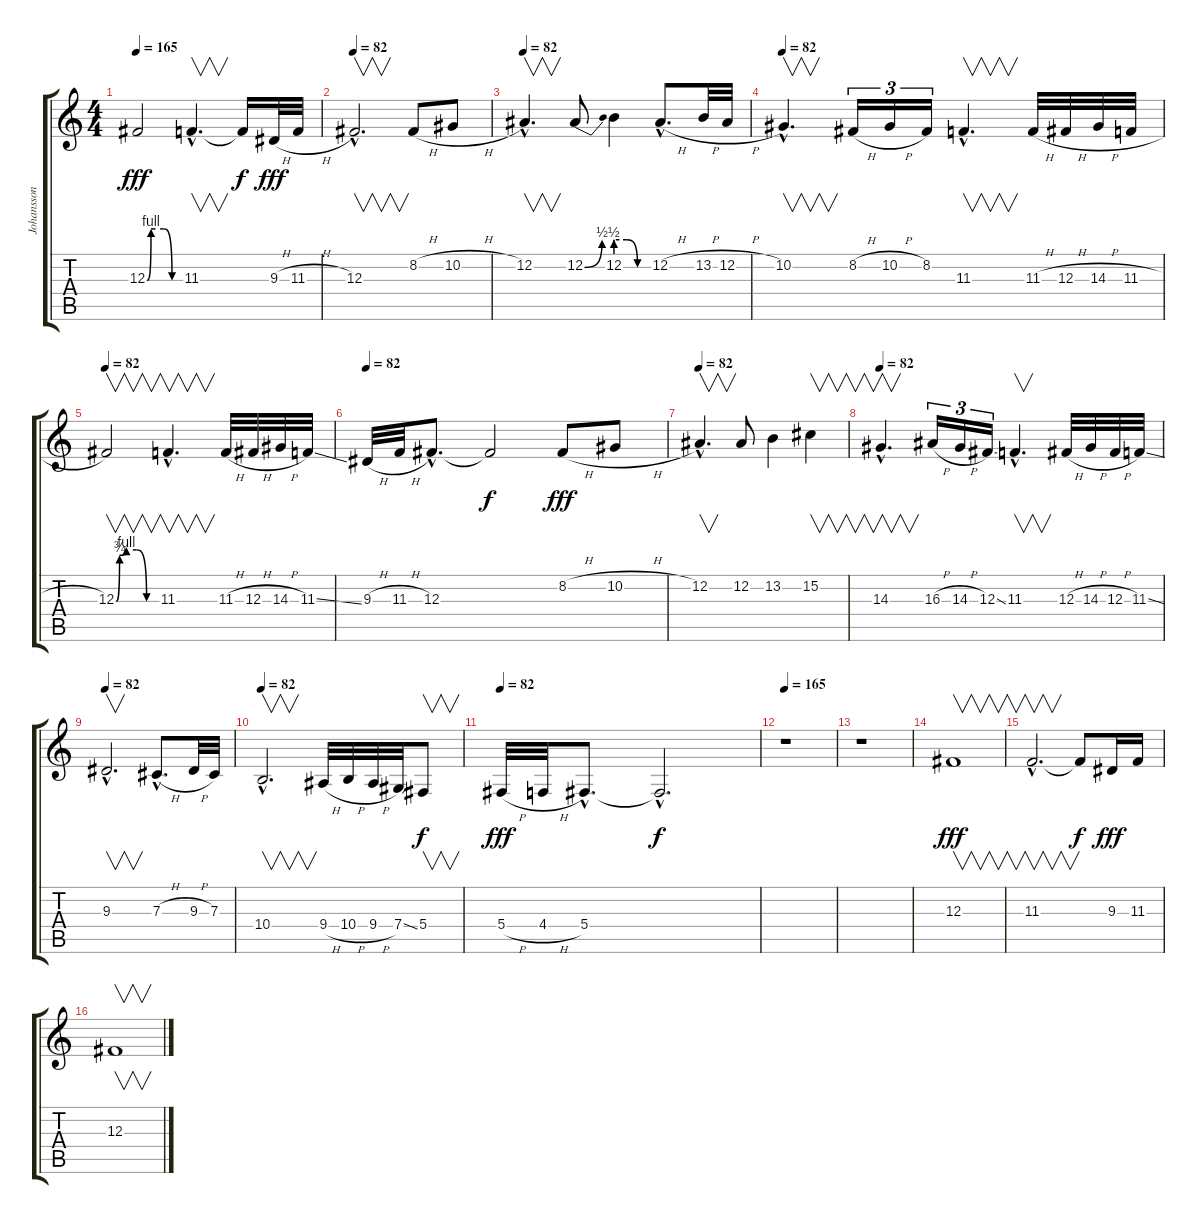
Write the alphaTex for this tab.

\track ("Johansson" "Johansson") {instrument lead2sawtooth}
\staff {score tabs}
\tuning (Eb4 Bb3 Gb3 Db3 Ab2 Eb2) {hide}
\ts (4 4)
\tempo 165
\tempo 82
\tempo 165
\clef g2
\ks c
12.3{be (custom 0 0 7 4 15 4 30 4 45 0 60 0)}.2{dy fff balance 8 instrument lead2sawtooth} 11.3{hac}.4{v d} 11.3{t}.16{dy f} 9.3{h}.32{dy fff} 11.3{h}.32 |
\tempo 82
12.3{hac}.2{v d} 8.2{h}.8 10.2{h}.8 |
\tempo 82
12.2{hac}.4{v d} 12.2{be (bend 0 0 60 2)}.8 12.2{be (custom 0 2 20 2 40 0 60 0)}.4 12.2{h hac}.8{d} 13.2{h}.32 12.2{h}.32 |
\tempo 82
10.2{hac}.4{v d} 8.2{h}.16{tu (3 2)} 10.2{h}.16{tu (3 2)} 8.2.16{tu (3 2)} 11.3{hac}.4{v d} 11.3{h}.32 12.3{h}.32 14.3{h}.32 11.3{h}.32 |
\tempo 82
12.3{be (custom 0 0 5 3 15 4 30 4 45 0 60 0)}.2{v} 11.3{hac}.4{v d} 11.3{h}.32 12.3{h}.32 14.3{h}.32 11.3{ss}.32 |
\tempo 82
9.3{h}.32{balance 8} 11.3{h}.32 12.3{hac}.8{d} 12.3{t}.2{dy f} 8.2{h}.8{dy fff} 10.2{h}.8 |
\tempo 82
12.2{hac}.4{v d} 12.2.8 13.2.4 15.2.4{v} |
\tempo 82
14.3{hac}.4{v d} 16.3{h}.16{tu (3 2)} 14.3{h}.16{tu (3 2)} 12.3{ss}.16{tu (3 2)} 11.3{hac}.4{v d} 12.3{h}.32 14.3{h}.32 12.3{h}.32 11.3{ss}.32 |
\tempo 82
9.3{hac}.2{v d balance 8} 7.3{h hac}.8{d} 9.3{h}.32 7.3.32 |
\tempo 82
10.4{hac}.2{v d} 9.4{h}.32 10.4{h}.32 9.4{h}.32 7.4{ss}.32 5.4.8{v dy f} |
\tempo 82
5.4{h}.32{dy fff} 4.4{h}.32 5.4{hac}.8{d} 5.4{hac t}.2{d dy f} |
\tempo 165
r.1 |
r.1 |
12.3.1{v dy fff} |
11.3{hac}.2{v d balance 8} 11.3{t}.8{dy f} 9.3.16{dy fff} 11.3.16 |
12.3.1{v}
